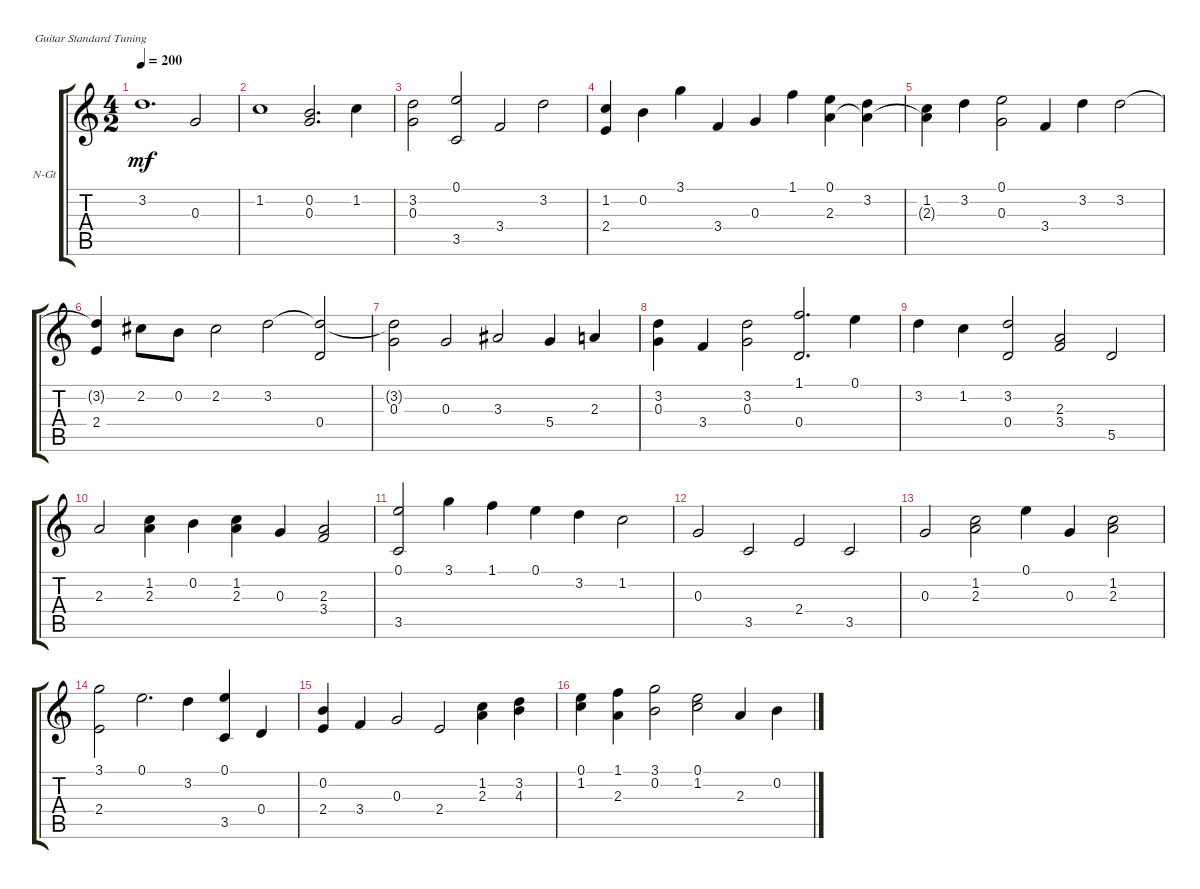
\defaultSystemsLayout 4
\bracketExtendMode groupsimilarinstruments
\firstSystemTrackNameOrientation horizontal
\otherSystemsTrackNameOrientation horizontal
\track ("Nylon Guitar" "N-Gt") {instrument acousticguitarnylon}
\staff {score tabs}
\tuning (E4 B3 G3 D3 A2 E2)
\ts (4 2)
\tempo 200
\clef g2
\ks c
3.2.1{d dy mf instrument acousticguitarnylon} 0.3.2 |
1.2.1 (0.2 0.3).2{d} 1.2.4 |
(3.2 0.3).2 (0.1 3.5).2 3.4.2 3.2.2 |
(1.2 2.4).4 0.2.4 3.1.4 3.4.4 0.3.4 1.1.4 (0.1 2.3).4 (3.2 2.3{t}).4 |
(1.2 2.3{t}).4 3.2.4 (0.1 0.3).2 3.4.4 3.2.4 3.2.2 |
(3.2{t} 2.4).4 2.2.8 0.2.8 2.2.2 3.2.2 (0.4 3.2{t}).2 |
(3.2{t} 0.3).2 0.3.2 3.3.2 5.4.4 2.3.4 |
(3.2 0.3).4 3.4.4 (0.3 3.2).2 (1.1 0.4).2{d} 0.1.4 |
3.2.4 1.2.4 (3.2 0.4).2 (2.3 3.4).2 5.5.2 |
2.3.2 (2.3 1.2).4 0.2.4 (1.2 2.3).4 0.3.4 (2.3 3.4).2 |
(3.5 0.1).2 3.1.4 1.1.4 0.1.4 3.2.4 1.2.2 |
0.3.2 3.5.2 2.4.2 3.5.2 |
0.3.2 (2.3 1.2).2 0.1.4 0.3.4 (1.2 2.3).2 |
(3.1 2.4).2 0.1.2{d} 3.2.4 (0.1 3.5).4 0.4.4 |
(2.4 0.2).4 3.4.4 0.3.2 2.4.2 (1.2 2.3).4 (3.2 4.3).4 |
(0.1 1.2).4 (1.1 2.3).4 (3.1 0.2).2 (0.1 1.2).2 2.3.4 0.2.4
